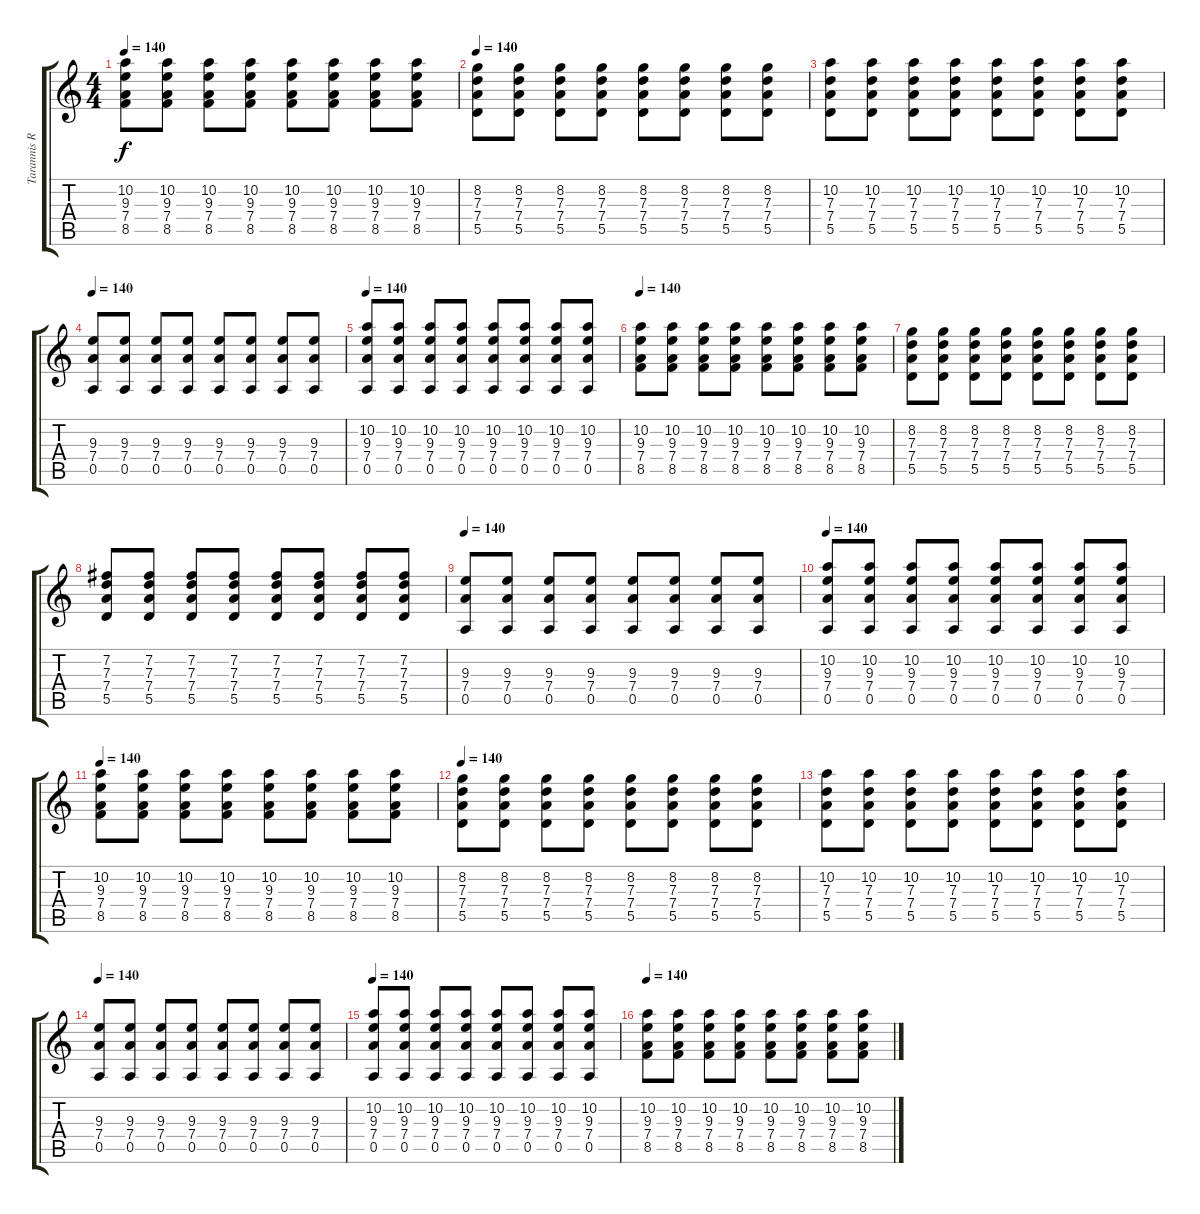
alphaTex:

\track ("Tarannis Rythm Guitar 2" "Tarannis R") {instrument overdrivenguitar}
\staff {score tabs}
\tuning (E4 B3 G3 D3 A2 E2) {hide}
\ts (4 4)
\tempo 140
\clef g2
\ks c
(10.2 9.3 7.4 8.5).8{dy f} (10.2 9.3 7.4 8.5).8 (10.2 9.3 7.4 8.5).8 (10.2 9.3 7.4 8.5).8 (10.2 9.3 7.4 8.5).8 (10.2 9.3 7.4 8.5).8 (10.2 9.3 7.4 8.5).8 (10.2 9.3 7.4 8.5).8 |
\tempo 140
(8.2 7.3 7.4 5.5).8 (8.2 7.3 7.4 5.5).8 (8.2 7.3 7.4 5.5).8 (8.2 7.3 7.4 5.5).8 (8.2 7.3 7.4 5.5).8 (8.2 7.3 7.4 5.5).8 (8.2 7.3 7.4 5.5).8 (8.2 7.3 7.4 5.5).8 |
(10.2 7.3 7.4 5.5).8 (10.2 7.3 7.4 5.5).8 (10.2 7.3 7.4 5.5).8 (10.2 7.3 7.4 5.5).8 (10.2 7.3 7.4 5.5).8 (10.2 7.3 7.4 5.5).8 (10.2 7.3 7.4 5.5).8 (10.2 7.3 7.4 5.5).8 |
\tempo 140
(9.3 7.4 0.5).8 (9.3 7.4 0.5).8 (9.3 7.4 0.5).8 (9.3 7.4 0.5).8 (9.3 7.4 0.5).8 (9.3 7.4 0.5).8 (9.3 7.4 0.5).8 (9.3 7.4 0.5).8 |
\tempo 140
(10.2 9.3 7.4 0.5).8 (10.2 9.3 7.4 0.5).8 (10.2 9.3 7.4 0.5).8 (10.2 9.3 7.4 0.5).8 (10.2 9.3 7.4 0.5).8 (10.2 9.3 7.4 0.5).8 (10.2 9.3 7.4 0.5).8 (10.2 9.3 7.4 0.5).8 |
\tempo 140
(10.2 9.3 7.4 8.5).8 (10.2 9.3 7.4 8.5).8 (10.2 9.3 7.4 8.5).8 (10.2 9.3 7.4 8.5).8 (10.2 9.3 7.4 8.5).8 (10.2 9.3 7.4 8.5).8 (10.2 9.3 7.4 8.5).8 (10.2 9.3 7.4 8.5).8 |
(8.2 7.3 7.4 5.5).8 (8.2 7.3 7.4 5.5).8 (8.2 7.3 7.4 5.5).8 (8.2 7.3 7.4 5.5).8 (8.2 7.3 7.4 5.5).8 (8.2 7.3 7.4 5.5).8 (8.2 7.3 7.4 5.5).8 (8.2 7.3 7.4 5.5).8 |
(7.2 7.3 7.4 5.5).8 (7.2 7.3 7.4 5.5).8 (7.2 7.3 7.4 5.5).8 (7.2 7.3 7.4 5.5).8 (7.2 7.3 7.4 5.5).8 (7.2 7.3 7.4 5.5).8 (7.2 7.3 7.4 5.5).8 (7.2 7.3 7.4 5.5).8 |
\tempo 140
(9.3 7.4 0.5).8 (9.3 7.4 0.5).8 (9.3 7.4 0.5).8 (9.3 7.4 0.5).8 (9.3 7.4 0.5).8 (9.3 7.4 0.5).8 (9.3 7.4 0.5).8 (9.3 7.4 0.5).8 |
\tempo 140
(10.2 9.3 7.4 0.5).8 (10.2 9.3 7.4 0.5).8 (10.2 9.3 7.4 0.5).8 (10.2 9.3 7.4 0.5).8 (10.2 9.3 7.4 0.5).8 (10.2 9.3 7.4 0.5).8 (10.2 9.3 7.4 0.5).8 (10.2 9.3 7.4 0.5).8 |
\tempo 140
(10.2 9.3 7.4 8.5).8 (10.2 9.3 7.4 8.5).8 (10.2 9.3 7.4 8.5).8 (10.2 9.3 7.4 8.5).8 (10.2 9.3 7.4 8.5).8 (10.2 9.3 7.4 8.5).8 (10.2 9.3 7.4 8.5).8 (10.2 9.3 7.4 8.5).8 |
\tempo 140
(8.2 7.3 7.4 5.5).8 (8.2 7.3 7.4 5.5).8 (8.2 7.3 7.4 5.5).8 (8.2 7.3 7.4 5.5).8 (8.2 7.3 7.4 5.5).8 (8.2 7.3 7.4 5.5).8 (8.2 7.3 7.4 5.5).8 (8.2 7.3 7.4 5.5).8 |
(10.2 7.3 7.4 5.5).8 (10.2 7.3 7.4 5.5).8 (10.2 7.3 7.4 5.5).8 (10.2 7.3 7.4 5.5).8 (10.2 7.3 7.4 5.5).8 (10.2 7.3 7.4 5.5).8 (10.2 7.3 7.4 5.5).8 (10.2 7.3 7.4 5.5).8 |
\tempo 140
(9.3 7.4 0.5).8 (9.3 7.4 0.5).8 (9.3 7.4 0.5).8 (9.3 7.4 0.5).8 (9.3 7.4 0.5).8 (9.3 7.4 0.5).8 (9.3 7.4 0.5).8 (9.3 7.4 0.5).8 |
\tempo 140
(10.2 9.3 7.4 0.5).8 (10.2 9.3 7.4 0.5).8 (10.2 9.3 7.4 0.5).8 (10.2 9.3 7.4 0.5).8 (10.2 9.3 7.4 0.5).8 (10.2 9.3 7.4 0.5).8 (10.2 9.3 7.4 0.5).8 (10.2 9.3 7.4 0.5).8 |
\tempo 140
(10.2 9.3 7.4 8.5).8 (10.2 9.3 7.4 8.5).8 (10.2 9.3 7.4 8.5).8 (10.2 9.3 7.4 8.5).8 (10.2 9.3 7.4 8.5).8 (10.2 9.3 7.4 8.5).8 (10.2 9.3 7.4 8.5).8 (10.2 9.3 7.4 8.5).8
